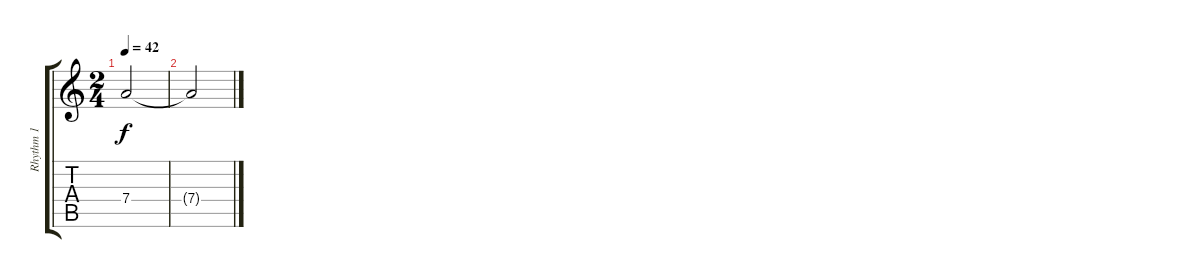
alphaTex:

\track ("Rhythm 1" "Rhythm 1") {instrument acousticguitarsteel}
\staff {score tabs}
\tuning (E4 B3 G3 D3 A2 E2) {hide}
\ts (2 4)
\tempo 42
\clef g2
\ks c
7.4.2{dy f} |
7.4{t}.2
